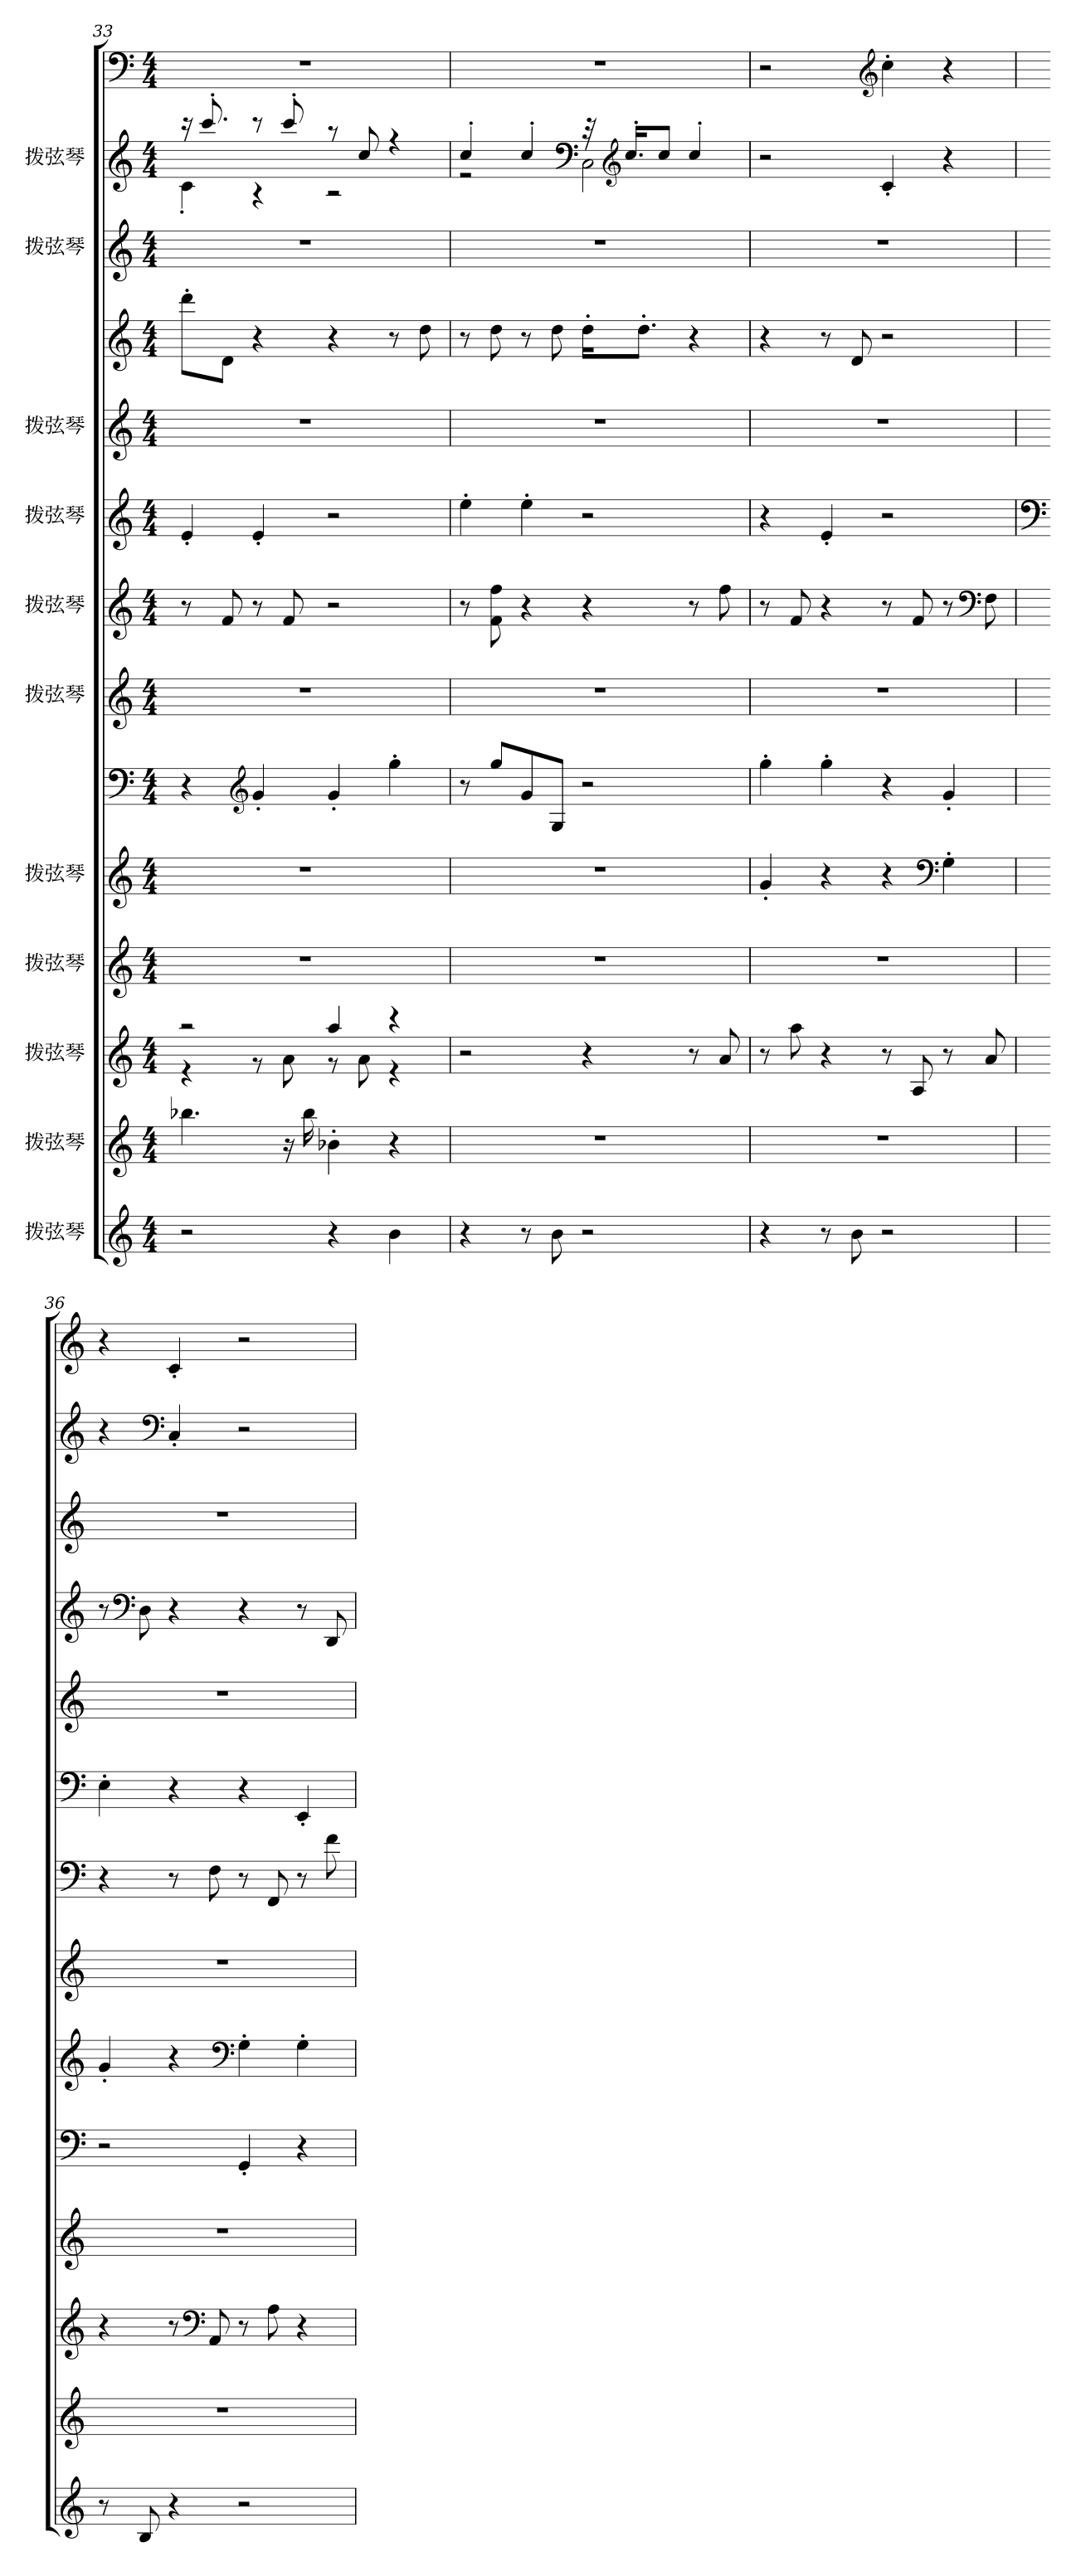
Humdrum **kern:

**kern	**kern	**kern	**kern	**kern	**kern	**kern	**kern	**kern	**kern	**kern	**kern	**kern	**kern
*part11	*part10	*part9	*part8	*part7	*part7	*part6	*part5	*part4	*part3	*part3	*part2	*part1	*part1
*staff14	*staff13	*staff12	*staff11	*staff10	*staff9	*staff8	*staff7	*staff6	*staff5	*staff4	*staff3	*staff2	*staff1
*I"拨弦琴	*I"拨弦琴	*I"拨弦琴	*I"拨弦琴	*I"拨弦琴	*	*I"拨弦琴	*I"拨弦琴	*I"拨弦琴	*I"拨弦琴	*	*I"拨弦琴	*I"拨弦琴	*
!!LO:PB:g=z
*clefG2	*clefG2	*clefG2	*clefG2	*clefG2	*clefF4	*clefG2	*clefG2	*clefG2	*clefG2	*clefG2	*clefG2	*clefG2	*clefF4
*k[]	*k[]	*k[]	*k[]	*k[]	*k[]	*k[]	*k[]	*k[]	*k[]	*k[]	*k[]	*k[]	*k[]
*M4/4	*M4/4	*M4/4	*M4/4	*M4/4	*M4/4	*M4/4	*M4/4	*M4/4	*M4/4	*M4/4	*M4/4	*M4/4	*M4/4
=33	=33	=33	=33	=33	=33	=33	=33	=33	=33	=33	=33	=33	=33
*	*	*^	*	*	*	*	*	*	*	*	*	*^	*
2r	4.bb-X\	2r	4r	1r	1r	4r	1r	8r	4e'/	1r	8ddd'\L	1r	16r	4c'\	1r
.	.	.	.	.	.	.	.	.	.	.	.	.	8.ccc'/	.	.
.	.	.	.	.	.	.	.	8f/	.	.	8d\J	.	.	.	.
*	*	*	*	*	*	*clefG2	*	*	*	*	*	*	*	*	*
.	.	.	8r	.	.	4g'/	.	8r	4e'/	.	4r	.	8r	4r	.
.	16r	.	8a\	.	.	.	.	8f/	.	.	.	.	8ccc'/	.	.
.	16bb-\	.	.	.	.	.	.	.	.	.	.	.	.	.	.
4r	4b-X'\	4aa/	8r	.	.	4g'/	.	2r	2r	.	4r	.	8r	2r	.
.	.	.	8a\	.	.	.	.	.	.	.	.	.	8cc/	.	.
4b\	4r	4r	4r	.	.	4gg'\	.	.	.	.	8r	.	4r	.	.
.	.	.	.	.	.	.	.	.	.	.	8dd\	.	.	.	.
*	*	*v	*v	*	*	*	*	*	*	*	*	*	*	*	*
=34	=34	=34	=34	=34	=34	=34	=34	=34	=34	=34	=34	=34	=34	=34
4r	1r	2r	1r	1r	8r	1r	8r	4ee'\	1r	8r	1r	4cc'/	2r	1r
.	.	.	.	.	8gg/L	.	8f\ 8ff\	.	.	8dd\	.	.	.	.
8r	.	.	.	.	8g/	.	4r	4ee'\	.	8r	.	4cc'/	.	.
8b\	.	.	.	.	8G/J	.	.	.	.	8dd\	.	.	.	.
*	*	*	*	*	*	*	*	*	*	*	*	*clefF4	*	*
2r	.	4r	.	.	2r	.	4r	2r	.	16dd'\KL	.	32r	2C\	.
*	*	*	*	*	*	*	*	*	*	*	*	*clefG2	*	*
.	.	.	.	.	.	.	.	.	.	.	.	16.cc'/KL	.	.
.	.	.	.	.	.	.	.	.	.	8.dd'\J	.	.	.	.
.	.	.	.	.	.	.	.	.	.	.	.	8cc/J	.	.
.	.	8r	.	.	.	.	8r	.	.	4r	.	4cc'/	.	.
.	.	8a/	.	.	.	.	8ff\	.	.	.	.	.	.	.
*	*	*	*	*	*	*	*	*	*	*	*	*v	*v	*
=35	=35	=35	=35	=35	=35	=35	=35	=35	=35	=35	=35	=35	=35
4r	1r	8r	1r	4g'/	4gg'\	1r	8r	4r	1r	4r	1r	2r	2r
.	.	8aa\	.	.	.	.	8f/	.	.	.	.	.	.
8r	.	4r	.	4r	4gg'\	.	4r	4e'/	.	8r	.	.	.
8b\	.	.	.	.	.	.	.	.	.	8d/	.	.	.
*	*	*	*	*	*	*	*	*	*	*	*	*	*clefG2
2r	.	8r	.	4r	4r	.	8r	2r	.	2r	.	4c'/	4cc'\
.	.	8A/	.	.	.	.	8f/	.	.	.	.	.	.
*	*	*	*	*clefF4	*	*	*	*	*	*	*	*	*
.	.	8r	.	4G'\	4g'/	.	8r	.	.	.	.	4r	4r
*	*	*	*	*	*	*	*clefF4	*	*	*	*	*	*
.	.	8a/	.	.	.	.	8F\	.	.	.	.	.	.
!!LO:PB:g=z
=36	=36	=36	=36	=36	=36	=36	=36	=36	=36	=36	=36	=36	=36
*	*	*	*	*	*	*	*	*clefF4	*	*	*	*	*
8r	1r	4r	1r	2r	4g'/	1r	4r	4E'\	1r	8r	1r	4r	4r
*	*	*	*	*	*	*	*	*	*	*clefF4	*	*	*
8B/	.	.	.	.	.	.	.	.	.	8D\	.	.	.
*	*	*	*	*	*	*	*	*	*	*	*	*clefF4	*
4r	.	8r	.	.	4r	.	8r	4r	.	4r	.	4C'/	4c'/
*	*	*clefF4	*	*	*	*	*	*	*	*	*	*	*
.	.	8AA/	.	.	.	.	8F\	.	.	.	.	.	.
*	*	*	*	*	*clefF4	*	*	*	*	*	*	*	*
2r	.	8r	.	4GG'/	4G'\	.	8r	4r	.	4r	.	2r	2r
.	.	8A\	.	.	.	.	8FF/	.	.	.	.	.	.
.	.	4r	.	4r	4G'\	.	8r	4EE'/	.	8r	.	.	.
.	.	.	.	.	.	.	8f\	.	.	8DD/	.	.	.
=	=	=	=	=	=	=	=	=	=	=	=	=	=
*-	*-	*-	*-	*-	*-	*-	*-	*-	*-	*-	*-	*-	*-
